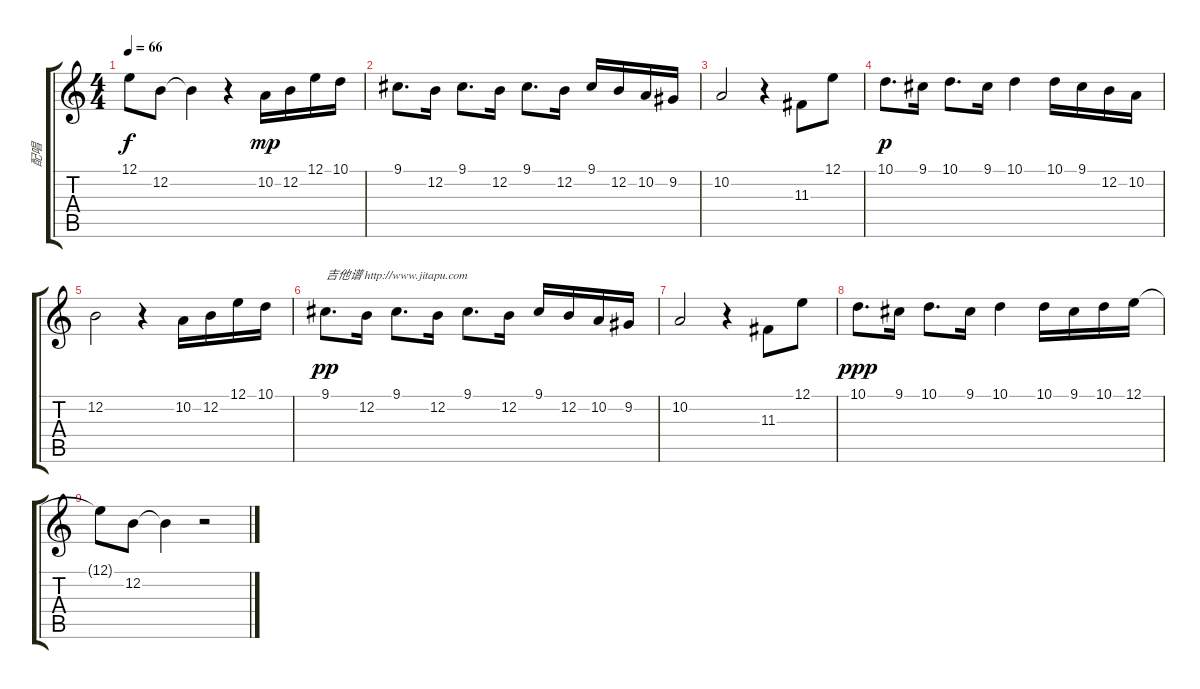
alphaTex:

\track ("配唱" "配唱") {instrument fx7echoes}
\staff {score tabs}
\tuning (E4 B3 G3 D3 A2 E2) {hide}
\ts (4 4)
\tempo 66
\clef g2
\ks c
12.1{t}.8{dy f} 12.2.8 12.2{t}.4 r.4 10.2.16{dy mp} 12.2.16 12.1.16 10.1.16 |
9.1.8{d} 12.2.16 9.1.8{d} 12.2.16 9.1.8{d} 12.2.16 9.1.16 12.2.16 10.2.16 9.2.16 |
10.2.2 r.4 11.3.8 12.1.8 |
10.1.8{d dy p} 9.1.16 10.1.8{d} 9.1.16 10.1.4 10.1.16 9.1.16 12.2.16 10.2.16 |
12.2.2 r.4 10.2.16 12.2.16 12.1.16 10.1.16 |
9.1.8{d txt "吉他谱 http://www.jitapu.com" dy pp} 12.2.16 9.1.8{d} 12.2.16 9.1.8{d} 12.2.16 9.1.16 12.2.16 10.2.16 9.2.16 |
10.2.2 r.4 11.3.8 12.1.8 |
10.1.8{d dy ppp} 9.1.16 10.1.8{d} 9.1.16 10.1.4 10.1.16 9.1.16 10.1.16 12.1.16 |
12.1{t}.8 12.2.8 12.2{t}.4 r.2
